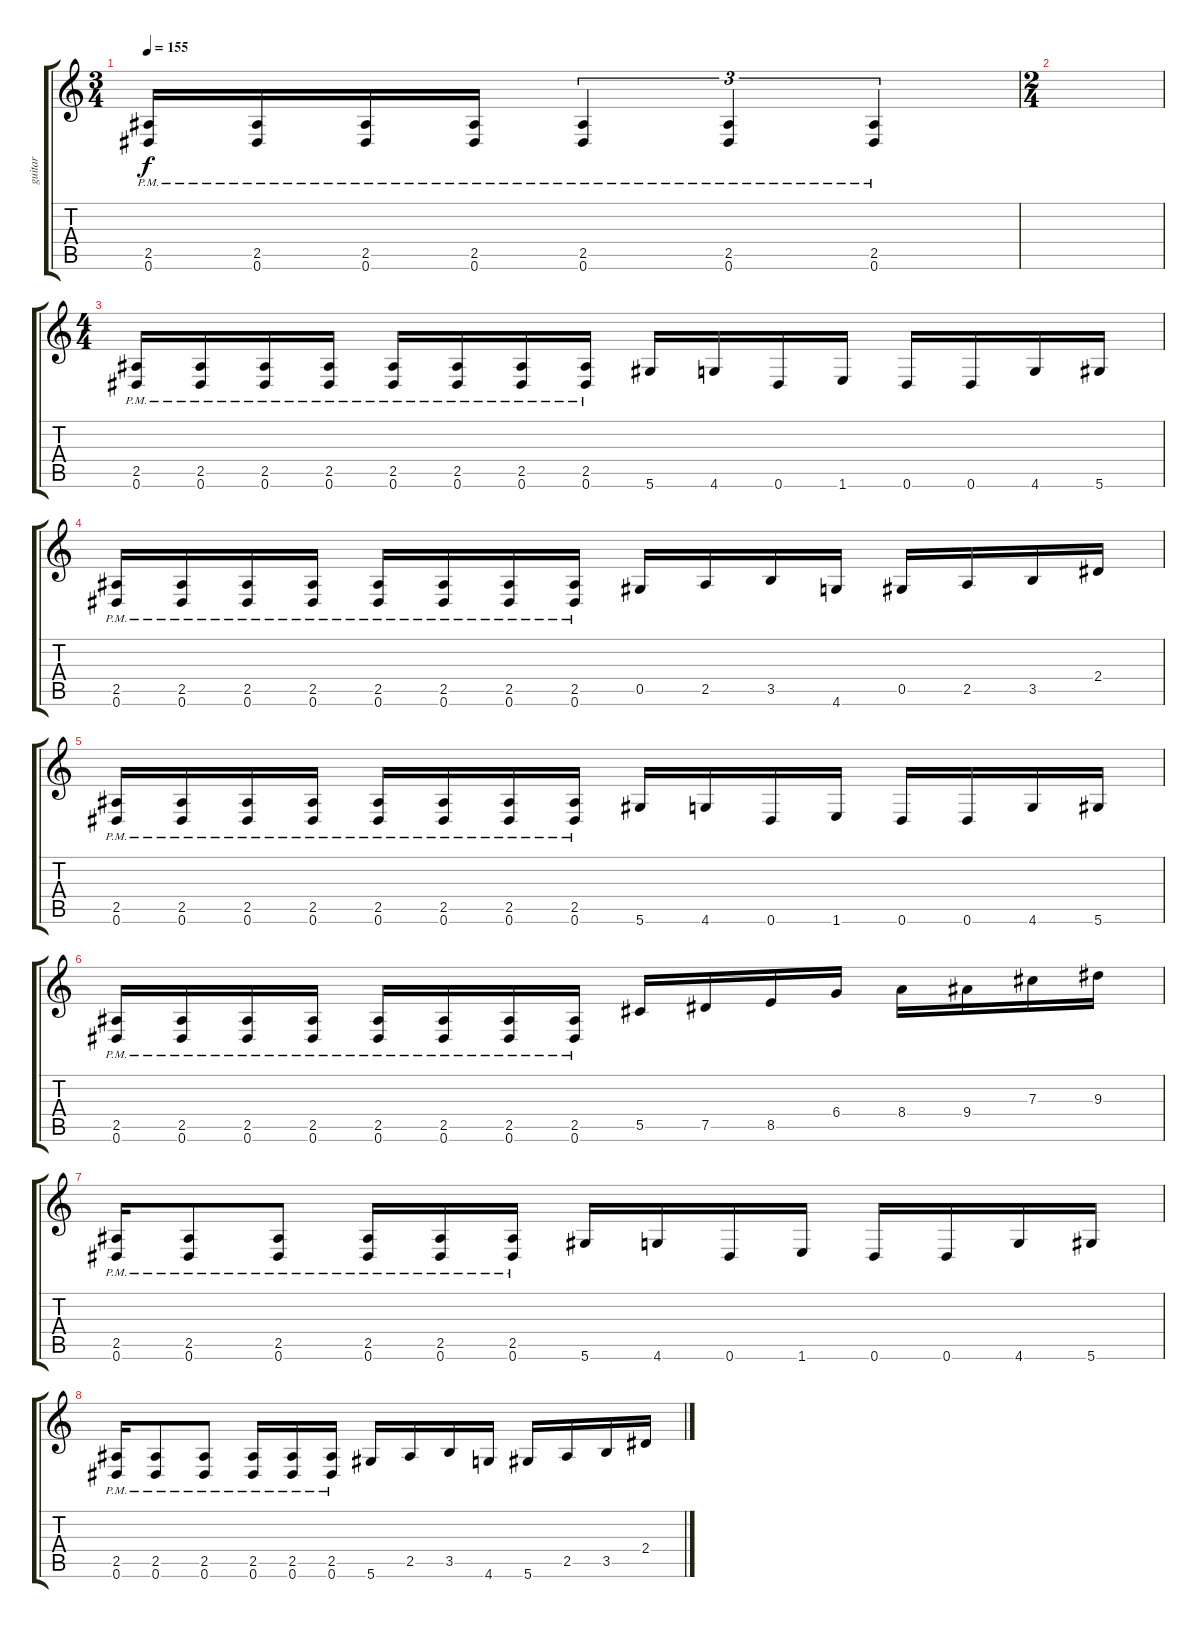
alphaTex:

\track ("guitar" "guitar") {instrument distortionguitar}
\staff {score tabs}
\tuning (Eb4 Bb3 Gb3 Db3 Ab2 Eb2) {hide}
\ts (3 4)
\tempo 155
\clef g2
\ks c
(2.5{pm} 0.6{pm}).16{dy f} (2.5{pm} 0.6{pm}).16 (2.5{pm} 0.6{pm}).16 (2.5{pm} 0.6{pm}).16 (2.5{pm} 0.6{pm}).4{tu (3 2)} (2.5{pm} 0.6{pm}).4{tu (3 2)} (2.5{pm} 0.6{pm}).4{tu (3 2)} |
\ts (2 4)
|
\ts (4 4)
(2.5{pm} 0.6{pm}).16 (2.5{pm} 0.6{pm}).16 (2.5{pm} 0.6{pm}).16 (2.5{pm} 0.6{pm}).16 (2.5{pm} 0.6{pm}).16 (2.5{pm} 0.6{pm}).16 (2.5{pm} 0.6{pm}).16 (2.5{pm} 0.6{pm}).16 5.6.16 4.6.16 0.6.16 1.6.16 0.6.16 0.6.16 4.6.16 5.6.16 |
(2.5{pm} 0.6{pm}).16 (2.5{pm} 0.6{pm}).16 (2.5{pm} 0.6{pm}).16 (2.5{pm} 0.6{pm}).16 (2.5{pm} 0.6{pm}).16 (2.5{pm} 0.6{pm}).16 (2.5{pm} 0.6{pm}).16 (2.5{pm} 0.6{pm}).16 0.5.16 2.5.16 3.5.16 4.6.16 0.5.16 2.5.16 3.5.16 2.4.16 |
(2.5{pm} 0.6{pm}).16 (2.5{pm} 0.6{pm}).16 (2.5{pm} 0.6{pm}).16 (2.5{pm} 0.6{pm}).16 (2.5{pm} 0.6{pm}).16 (2.5{pm} 0.6{pm}).16 (2.5{pm} 0.6{pm}).16 (2.5{pm} 0.6{pm}).16 5.6.16 4.6.16 0.6.16 1.6.16 0.6.16 0.6.16 4.6.16 5.6.16 |
(2.5{pm} 0.6{pm}).16 (2.5{pm} 0.6{pm}).16 (2.5{pm} 0.6{pm}).16 (2.5{pm} 0.6{pm}).16 (2.5{pm} 0.6{pm}).16 (2.5{pm} 0.6{pm}).16 (2.5{pm} 0.6{pm}).16 (2.5{pm} 0.6{pm}).16 5.5.16 7.5.16 8.5.16 6.4.16 8.4.16 9.4.16 7.3.16 9.3.16 |
(2.5{pm} 0.6{pm}).16 (2.5{pm} 0.6{pm}).8 (2.5{pm} 0.6{pm}).8 (2.5{pm} 0.6{pm}).16 (2.5{pm} 0.6{pm}).16 (2.5{pm} 0.6{pm}).16 5.6.16 4.6.16 0.6.16 1.6.16 0.6.16 0.6.16 4.6.16 5.6.16 |
(2.5{pm} 0.6{pm}).16 (2.5{pm} 0.6{pm}).8 (2.5{pm} 0.6{pm}).8 (2.5{pm} 0.6{pm}).16 (2.5{pm} 0.6{pm}).16 (2.5{pm} 0.6{pm}).16 5.6.16 2.5.16 3.5.16 4.6.16 5.6.16 2.5.16 3.5.16 2.4.16
